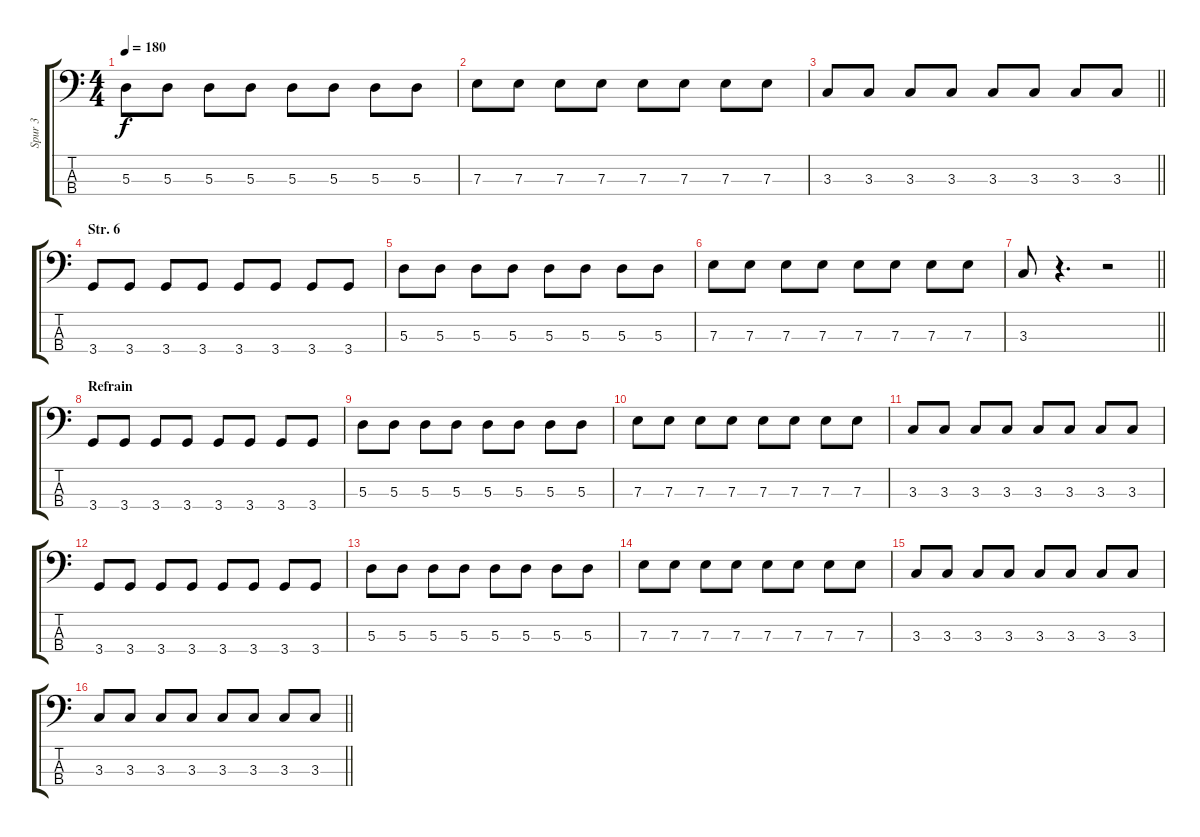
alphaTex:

\track ("Spur 3" "Spur 3") {instrument electricbassfinger}
\staff {score tabs}
\tuning (G2 D2 A1 E1) {hide}
\ts (4 4)
\tempo 180
\clef f4
\ks c
5.3.8{dy f} 5.3.8 5.3.8 5.3.8 5.3.8 5.3.8 5.3.8 5.3.8 |
7.3.8 7.3.8 7.3.8 7.3.8 7.3.8 7.3.8 7.3.8 7.3.8 |
\barLineRight lightlight
3.3.8 3.3.8 3.3.8 3.3.8 3.3.8 3.3.8 3.3.8 3.3.8 |
\section ("" "Str. 6")
3.4.8 3.4.8 3.4.8 3.4.8 3.4.8 3.4.8 3.4.8 3.4.8 |
5.3.8 5.3.8 5.3.8 5.3.8 5.3.8 5.3.8 5.3.8 5.3.8 |
7.3.8 7.3.8 7.3.8 7.3.8 7.3.8 7.3.8 7.3.8 7.3.8 |
\barLineRight lightlight
3.3.8 r.4{d} r.2 |
\section ("" "Refrain")
3.4.8 3.4.8 3.4.8 3.4.8 3.4.8 3.4.8 3.4.8 3.4.8 |
5.3.8 5.3.8 5.3.8 5.3.8 5.3.8 5.3.8 5.3.8 5.3.8 |
7.3.8 7.3.8 7.3.8 7.3.8 7.3.8 7.3.8 7.3.8 7.3.8 |
3.3.8 3.3.8 3.3.8 3.3.8 3.3.8 3.3.8 3.3.8 3.3.8 |
3.4.8 3.4.8 3.4.8 3.4.8 3.4.8 3.4.8 3.4.8 3.4.8 |
5.3.8 5.3.8 5.3.8 5.3.8 5.3.8 5.3.8 5.3.8 5.3.8 |
7.3.8 7.3.8 7.3.8 7.3.8 7.3.8 7.3.8 7.3.8 7.3.8 |
3.3.8 3.3.8 3.3.8 3.3.8 3.3.8 3.3.8 3.3.8 3.3.8 |
\barLineRight lightlight
3.3.8 3.3.8 3.3.8 3.3.8 3.3.8 3.3.8 3.3.8 3.3.8
